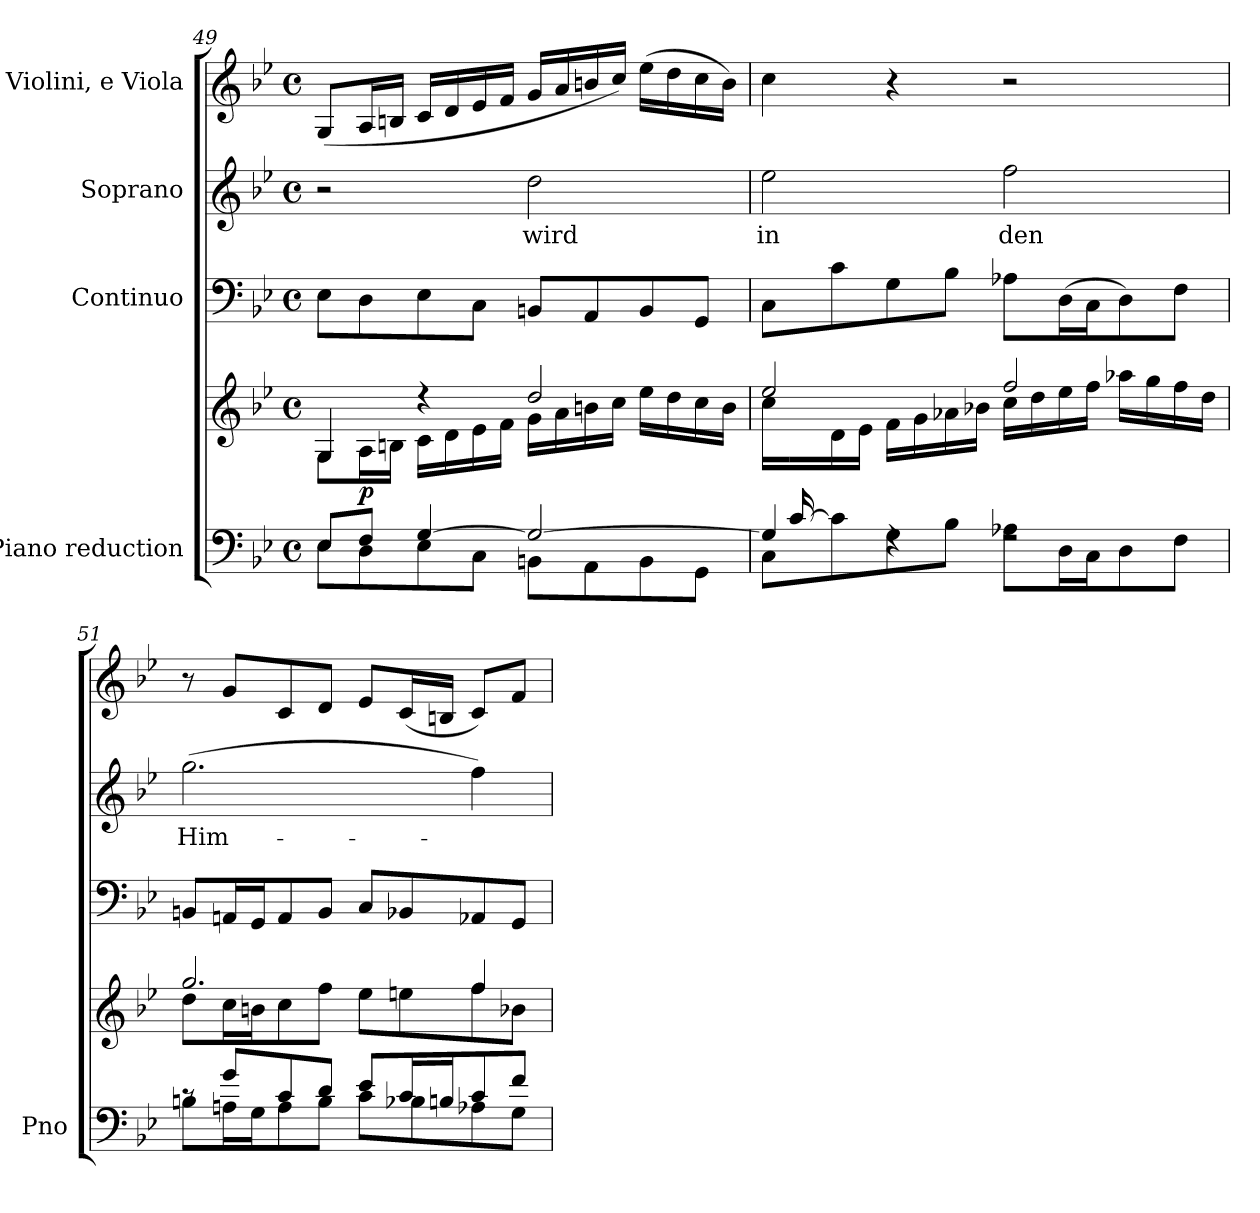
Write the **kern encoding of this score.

**kern	**kern	**dynam	**kern	**kern	**text	**kern
*part4	*part4	*part4	*part3	*part2	*part2	*part1
*staff5	*staff4	*staff4/5	*staff3	*staff2	*staff2	*staff1
*I"Piano reduction	*	*	*I"Continuo	*I"Soprano	*	*I"Violini, e Viola
*I'Pno	*	*	*	*	*	*
!!LO:LB:g=z
*clefF4	*clefG2	*	*clefF4	*clefG2	*	*clefG2
*k[b-e-]	*k[b-e-]	*	*k[b-e-]	*k[b-e-]	*	*k[b-e-]
*M4/4	*M4/4	*	*M4/4	*M4/4	*	*M4/4
*met(c)	*met(c)	*	*met(c)	*met(c)	*	*met(c)
=49	=49	=49	=49	=49	=49	=49
*^	*^	*	*	*	*	*
8E-/L	8E-\L	4G/	8G\L	.	8E-\L	2r	.	(<8G/L
!	!	!	!	!LO:DY:b	!	!	!	!
8F/J	8D\	.	16A\L	p	8D\	.	.	16A/L
.	.	.	16Bn\JJ	.	.	.	.	16Bn/JJ
[4G/	8E-\	4r	16c\LL	.	8E-\	.	.	16c/LL
.	.	.	16d\	.	.	.	.	16d/
.	8C\J	.	16e-\	.	8C\J	.	.	16e-/
.	.	.	16f\JJ	.	.	.	.	16f/JJ
!	!	!	!	!	!	!	!LO:LY:b	!
2G/_	8BBn\L	2dd/	16g\LL	.	8BBn/L	2dd\	wird	16g/LL
.	.	.	16a\	.	.	.	.	16a/
.	8AA\	.	16bn\	.	8AA/	.	.	16bn/
.	.	.	16cc\JJ	.	.	.	.	16cc/JJ)
.	8BB\	.	16ee-\LL	.	8BB/	.	.	(>16ee-\LL
.	.	.	16dd\	.	.	.	.	16dd\
.	8GG\J	.	16cc\	.	8GG/J	.	.	16cc\
.	.	.	16b\JJ	.	.	.	.	16b\JJ)
=50	=50	=50	=50	=50	=50	=50	=50	=50
*	*^	*	*	*	*	*	*	*
!	!	!	!	!	!	!	!	!LO:LY:b	!
16ryy	4G/]	8C\L	2ee-/	16cc\LL	.	8C\L	2ee-\	in	4cc\
[16c/	.	.	.	16ryy	.	.	.	.	.
2..ryy	.	8c\]	.	16d\	.	8c\	.	.	.
.	.	.	.	16e-\JJ	.	.	.	.	.
.	4rF	8G\	.	16f\LL	.	8G\	.	.	4r
.	.	.	.	16g\	.	.	.	.	.
.	.	8B-\J	.	16a-X\	.	8B-\J	.	.	.
.	.	.	.	16b-X\JJ	.	.	.	.	.
!	!	!	!	!	!	!	!	!LO:LY:b	!
.	2rF	8A-X\L	2ff/	16cc\LL	.	8A-X\L	2ff\	den	2r
.	.	.	.	16dd\	.	.	.	.	.
.	.	16D\L	.	16ee-\	.	(>16D\L	.	.	.
.	.	16C\J	.	16ff\JJ	.	16C\J	.	.	.
.	.	8D\	.	16aa-X\LL	.	8D\)	.	.	.
.	.	.	.	16gg\	.	.	.	.	.
.	.	8F\J	.	16ff\	.	8F\J	.	.	.
.	.	.	.	16dd\JJ	.	.	.	.	.
*	*v	*v	*	*	*	*	*	*	*
=51	=51	=51	=51	=51	=51	=51	=51	=51
!	!	!	!	!	!	!	!LO:LY:b	!
8rc	8Bn\L	2.gg/	8dd\L	.	8BBn/L	(>2.gg\	Him-	8r
8g/L	16An\L	.	16cc\L	.	16AAn/L	.	.	8g/L
.	16G\J	.	16bn\J	.	16GG/J	.	.	.
8c/	8A\	.	8cc\	.	8AA/	.	.	8c/
8d/J	8B\J	.	8ff\J	.	8BB/J	.	.	8d/J
8e-/L	8c\L	.	8ee-\L	.	8C/L	.	.	8e-/L
16c/L	8B-X\	.	8een\	.	8BB-X/	.	.	(<16c/L
16Bn/J	.	.	.	.	.	.	.	16Bn/JJ
8c/	8A-X\	4ff/	8ff\	.	8AA-X/	4ff\)	.	8c/L)
8f/J	8G\J	.	8b-X\J	.	8GG/J	.	.	8f/J
*v	*v	*	*	*	*	*	*	*
*	*v	*v	*	*	*	*	*
=	=	=	=	=	=	=
*-	*-	*-	*-	*-	*-	*-
